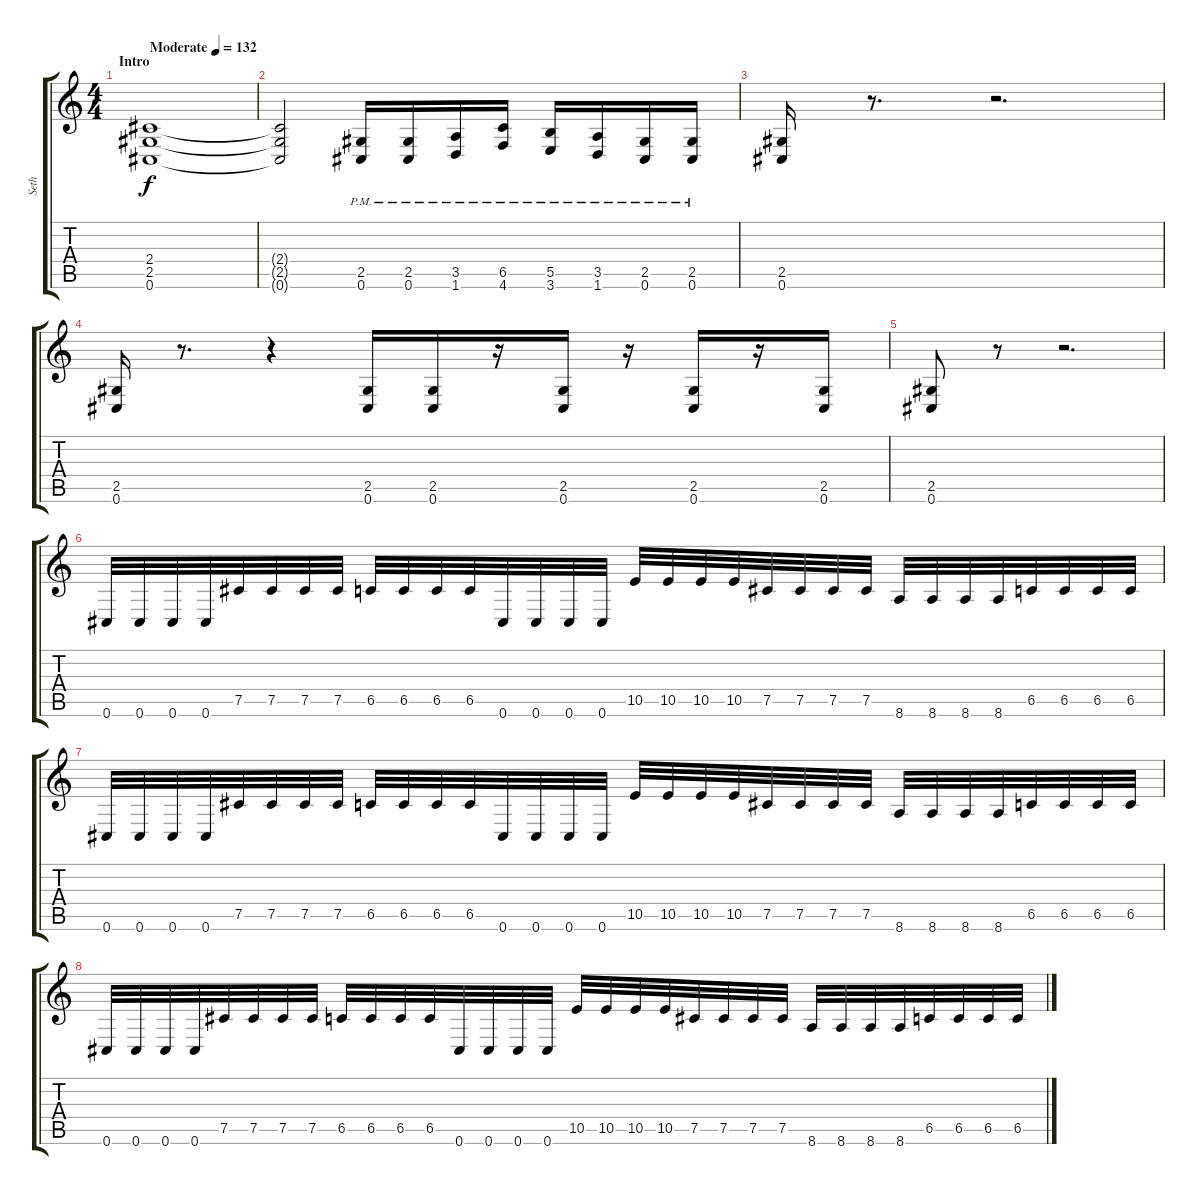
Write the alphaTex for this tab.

\track ("Seth" "Seth") {instrument distortionguitar}
\staff {score tabs}
\tuning (Db4 Ab3 E3 B2 Gb2 Db2) {hide}
\ts (4 4)
\section ("" "Intro")
\tempo (132 "Moderate")
\clef g2
\ks c
(2.4 2.5 0.6).1{dy f instrument distortionguitar} |
(2.4{t} 2.5{t} 0.6{t}).2 (2.5{pm} 0.6{pm}).16 (2.5{pm} 0.6{pm}).16 (3.5{pm} 1.6{pm}).16 (6.5{pm} 4.6{pm}).16 (5.5{pm} 3.6{pm}).16 (3.5{pm} 1.6{pm}).16 (2.5{pm} 0.6{pm}).16 (2.5{pm} 0.6{pm}).16 |
(2.5 0.6).16 r.8{d} r.2{d} |
(2.5 0.6).16 r.8{d} r.4 (2.5 0.6).16 (2.5 0.6).16 r.16 (2.5 0.6).16 r.16 (2.5 0.6).16 r.16 (2.5 0.6).16 |
(2.5 0.6).8 r.8 r.2{d} |
0.6.32 0.6.32 0.6.32 0.6.32 7.5.32 7.5.32 7.5.32 7.5.32 6.5.32 6.5.32 6.5.32 6.5.32 0.6.32 0.6.32 0.6.32 0.6.32 10.5.32 10.5.32 10.5.32 10.5.32 7.5.32 7.5.32 7.5.32 7.5.32 8.6.32 8.6.32 8.6.32 8.6.32 6.5.32 6.5.32 6.5.32 6.5.32 |
0.6.32 0.6.32 0.6.32 0.6.32 7.5.32 7.5.32 7.5.32 7.5.32 6.5.32 6.5.32 6.5.32 6.5.32 0.6.32 0.6.32 0.6.32 0.6.32 10.5.32 10.5.32 10.5.32 10.5.32 7.5.32 7.5.32 7.5.32 7.5.32 8.6.32 8.6.32 8.6.32 8.6.32 6.5.32 6.5.32 6.5.32 6.5.32 |
0.6.32 0.6.32 0.6.32 0.6.32 7.5.32 7.5.32 7.5.32 7.5.32 6.5.32 6.5.32 6.5.32 6.5.32 0.6.32 0.6.32 0.6.32 0.6.32 10.5.32 10.5.32 10.5.32 10.5.32 7.5.32 7.5.32 7.5.32 7.5.32 8.6.32 8.6.32 8.6.32 8.6.32 6.5.32 6.5.32 6.5.32 6.5.32
